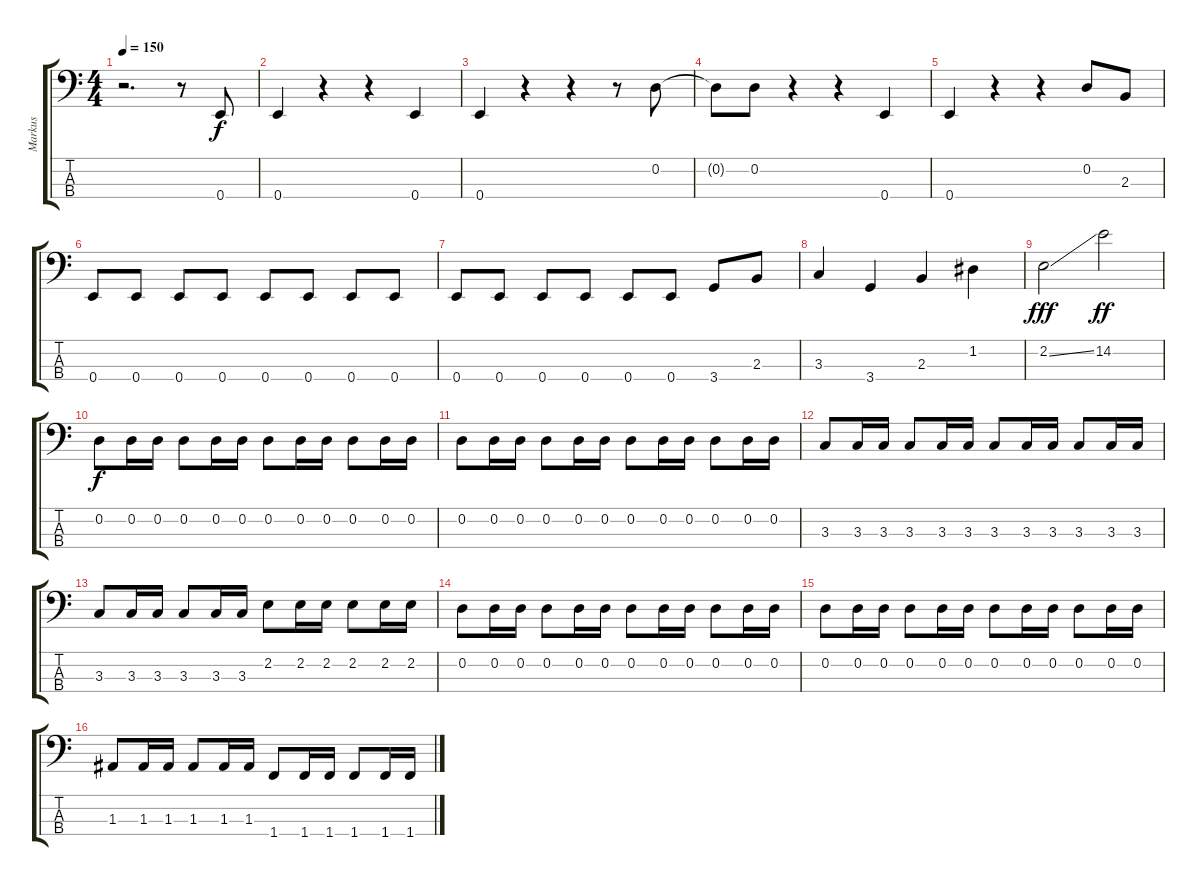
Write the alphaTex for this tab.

\track ("Markus" "Markus") {instrument electricbassfinger}
\staff {score tabs}
\tuning (G2 D2 A1 E1) {hide}
\ts (4 4)
\tempo 150
\clef f4
\ks c
r.2{d dy f instrument electricbassfinger} r.8 0.4.8 |
0.4.4 r.4 r.4 0.4.4 |
0.4.4 r.4 r.4 r.8 0.2.8 |
0.2{t}.8 0.2.8 r.4 r.4 0.4.4 |
0.4.4 r.4 r.4 0.2.8 2.3.8 |
0.4.8 0.4.8 0.4.8 0.4.8 0.4.8 0.4.8 0.4.8 0.4.8 |
0.4.8 0.4.8 0.4.8 0.4.8 0.4.8 0.4.8 3.4.8 2.3.8 |
3.3.4 3.4.4 2.3.4 1.2.4 |
2.2{ss}.2{dy fff} 14.2.2{dy ff} |
0.2.8{dy f} 0.2.16 0.2.16 0.2.8 0.2.16 0.2.16 0.2.8 0.2.16 0.2.16 0.2.8 0.2.16 0.2.16 |
0.2.8 0.2.16 0.2.16 0.2.8 0.2.16 0.2.16 0.2.8 0.2.16 0.2.16 0.2.8 0.2.16 0.2.16 |
3.3.8 3.3.16 3.3.16 3.3.8 3.3.16 3.3.16 3.3.8 3.3.16 3.3.16 3.3.8 3.3.16 3.3.16 |
3.3.8 3.3.16 3.3.16 3.3.8 3.3.16 3.3.16 2.2.8 2.2.16 2.2.16 2.2.8 2.2.16 2.2.16 |
0.2.8 0.2.16 0.2.16 0.2.8 0.2.16 0.2.16 0.2.8 0.2.16 0.2.16 0.2.8 0.2.16 0.2.16 |
0.2.8 0.2.16 0.2.16 0.2.8 0.2.16 0.2.16 0.2.8 0.2.16 0.2.16 0.2.8 0.2.16 0.2.16 |
1.3.8 1.3.16 1.3.16 1.3.8 1.3.16 1.3.16 1.4.8 1.4.16 1.4.16 1.4.8 1.4.16 1.4.16
